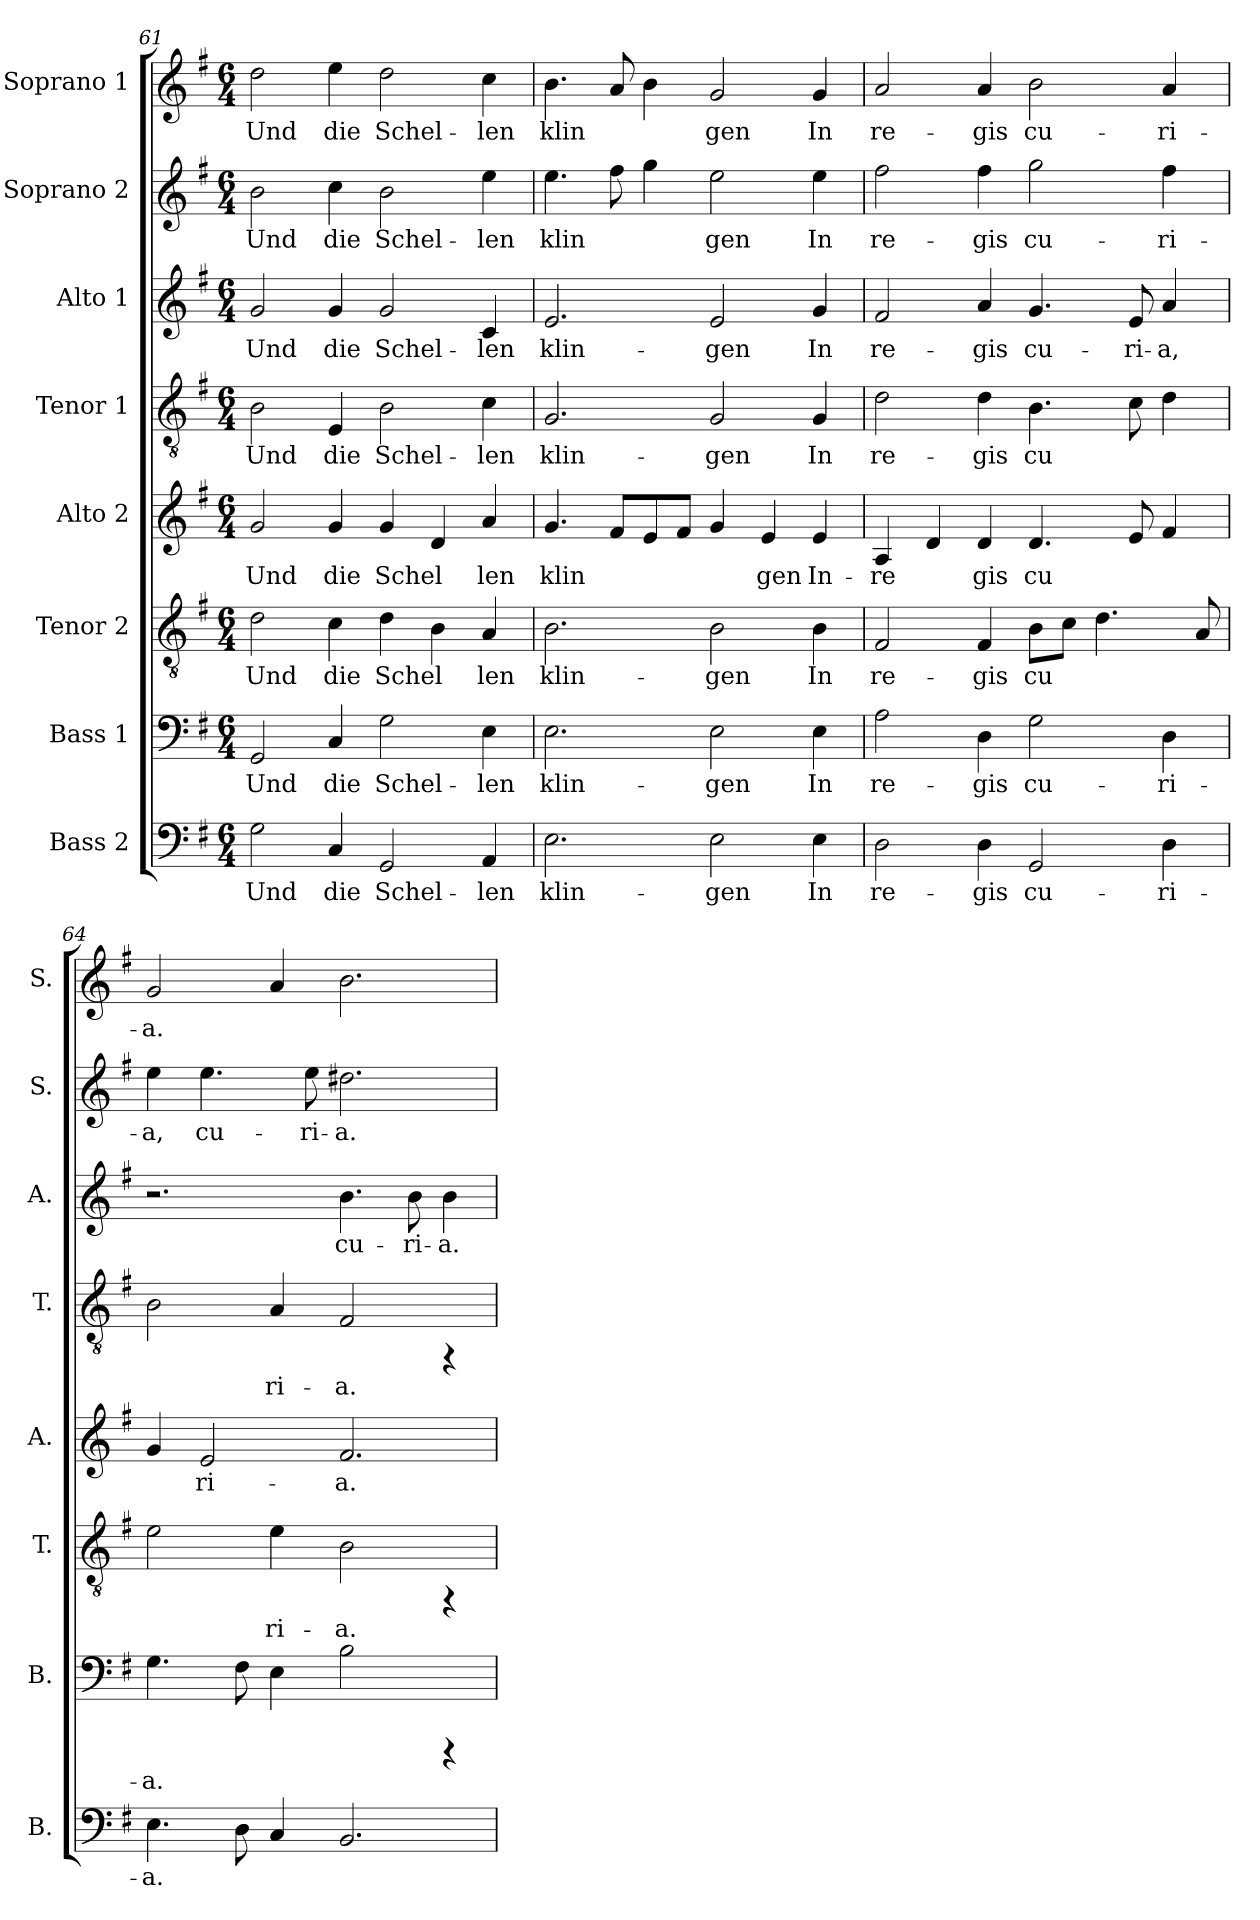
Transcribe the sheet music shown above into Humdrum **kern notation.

**kern	**text	**kern	**text	**kern	**text	**kern	**text	**kern	**text	**kern	**text	**kern	**text	**kern	**text
*part8	*part8	*part7	*part7	*part6	*part6	*part5	*part5	*part4	*part4	*part3	*part3	*part2	*part2	*part1	*part1
*staff8	*staff8	*staff7	*staff7	*staff6	*staff6	*staff5	*staff5	*staff4	*staff4	*staff3	*staff3	*staff2	*staff2	*staff1	*staff1
*I"Bass 2	*	*I"Bass 1	*	*I"Tenor 2	*	*I"Alto 2	*	*I"Tenor 1	*	*I"Alto 1	*	*I"Soprano 2	*	*I"Soprano 1	*
*I'B.	*	*I'B.	*	*I'T.	*	*I'A.	*	*I'T.	*	*I'A.	*	*I'S.	*	*I'S.	*
!!LO:PB:g=z
*clefF4	*	*clefF4	*	*clefGv2	*	*clefG2	*	*clefGv2	*	*clefG2	*	*clefG2	*	*clefG2	*
*k[f#]	*	*k[f#]	*	*k[f#]	*	*k[f#]	*	*k[f#]	*	*k[f#]	*	*k[f#]	*	*k[f#]	*
*G:	*	*G:	*	*G:	*	*G:	*	*G:	*	*G:	*	*G:	*	*G:	*
*M6/4	*	*M6/4	*	*M6/4	*	*M6/4	*	*M6/4	*	*M6/4	*	*M6/4	*	*M6/4	*
=61	=61	=61	=61	=61	=61	=61	=61	=61	=61	=61	=61	=61	=61	=61	=61
!	!LO:LY:b:cj	!	!LO:LY:b:cj	!	!LO:LY:b:cj	!	!LO:LY:b:cj	!	!LO:LY:b:cj	!	!LO:LY:b:cj	!	!LO:LY:b:cj	!	!LO:LY:b:cj
2G\	Und	2GG/	Und	2d\	Und	2g/	Und	2B\	Und	2g/	Und	2b\	Und	2dd\	Und
!	!LO:LY:b:cj	!	!LO:LY:b:cj	!	!LO:LY:b:cj	!	!LO:LY:b:cj	!	!LO:LY:b:cj	!	!LO:LY:b:cj	!	!LO:LY:b:cj	!	!LO:LY:b:cj
4C/	die	4C/	die	4c\	die	4g/	die	4E/	die	4g/	die	4cc\	die	4ee\	die
!	!LO:LY:b:cj	!	!LO:LY:b:cj	!	!LO:LY:b:cj	!	!LO:LY:b:cj	!	!LO:LY:b:cj	!	!LO:LY:b:cj	!	!LO:LY:b:cj	!	!LO:LY:b:cj
2GG/	Schel-	2G\	Schel-	4d\	Schel-	4g/	Schel-	2B\	Schel-	2g/	Schel-	2b\	Schel-	2dd\	Schel-
!	!	!	!	!	!LO:LY:b:cj	!	!LO:LY:b:cj	!	!	!	!	!	!	!	!
.	.	.	.	4B\	--	4d/	--	.	.	.	.	.	.	.	.
!	!LO:LY:b:cj	!	!LO:LY:b:cj	!	!LO:LY:b:cj	!	!LO:LY:b:cj	!	!LO:LY:b:cj	!	!LO:LY:b:cj	!	!LO:LY:b:cj	!	!LO:LY:b:cj
4AA/	-len	4E\	-len	4A/	-len	4a/	-len	4c\	-len	4c/	-len	4ee\	-len	4cc\	-len
=62	=62	=62	=62	=62	=62	=62	=62	=62	=62	=62	=62	=62	=62	=62	=62
!	!LO:LY:b:cj	!	!LO:LY:b:cj	!	!LO:LY:b:cj	!	!LO:LY:b:cj	!	!LO:LY:b:cj	!	!LO:LY:b:cj	!	!LO:LY:b:cj	!	!LO:LY:b:cj
2.E\	klin-	2.E\	klin-	2.B\	klin-	4.g/	klin-	2.G/	klin-	2.e/	klin-	4.ee\	klin-	4.b\	klin-
!	!	!	!	!	!	!	!LO:LY:b:cj	!	!	!	!	!	!LO:LY:b:cj	!	!LO:LY:b:cj
.	.	.	.	.	.	8f#/L	--	.	.	.	.	8ff#\	--	8a/	--
!	!	!	!	!	!	!	!LO:LY:b:cj	!	!	!	!	!	!LO:LY:b:cj	!	!LO:LY:b:cj
.	.	.	.	.	.	8e/	--	.	.	.	.	4gg\	--	4b\	--
!	!	!	!	!	!	!	!LO:LY:b:cj	!	!	!	!	!	!	!	!
.	.	.	.	.	.	8f#/J	--	.	.	.	.	.	.	.	.
!	!LO:LY:b:cj	!	!LO:LY:b:cj	!	!LO:LY:b:cj	!	!LO:LY:b:cj	!	!LO:LY:b:cj	!	!LO:LY:b:cj	!	!LO:LY:b:cj	!	!LO:LY:b:cj
2E\	-gen	2E\	-gen	2B\	-gen	4g/	--	2G/	-gen	2e/	-gen	2ee\	-gen	2g/	-gen
!	!	!	!	!	!	!	!LO:LY:b:cj	!	!	!	!	!	!	!	!
.	.	.	.	.	.	4e/	-gen	.	.	.	.	.	.	.	.
!	!LO:LY:b:cj	!	!LO:LY:b:cj	!	!LO:LY:b:cj	!	!LO:LY:b:cj	!	!LO:LY:b:cj	!	!LO:LY:b:cj	!	!LO:LY:b:cj	!	!LO:LY:b:cj
4E\	In	4E\	In	4B\	In	4e/	In-	4G/	In	4g/	In	4ee\	In	4g/	In
=63	=63	=63	=63	=63	=63	=63	=63	=63	=63	=63	=63	=63	=63	=63	=63
!	!LO:LY:b:cj	!	!LO:LY:b:cj	!	!LO:LY:b:cj	!	!LO:LY:b:cj	!	!LO:LY:b:cj	!	!LO:LY:b:cj	!	!LO:LY:b:cj	!	!LO:LY:b:cj
2D\	re-	2A\	re-	2F#/	re-	4A/	-re-	2d\	re-	2f#/	re-	2ff#\	re-	2a/	re-
!	!	!	!	!	!	!	!LO:LY:b:cj	!	!	!	!	!	!	!	!
.	.	.	.	.	.	4d/	--	.	.	.	.	.	.	.	.
!	!LO:LY:b:cj	!	!LO:LY:b:cj	!	!LO:LY:b:cj	!	!LO:LY:b:cj	!	!LO:LY:b:cj	!	!LO:LY:b:cj	!	!LO:LY:b:cj	!	!LO:LY:b:cj
4D\	-gis	4D\	-gis	4F#/	-gis	4d/	-gis	4d\	-gis	4a/	-gis	4ff#\	-gis	4a/	-gis
!	!LO:LY:b:cj	!	!LO:LY:b:cj	!	!LO:LY:b:cj	!	!LO:LY:b:cj	!	!LO:LY:b:cj	!	!LO:LY:b:cj	!	!LO:LY:b:cj	!	!LO:LY:b:cj
2GG/	cu-	2G\	cu-	8B\L	cu-	4.d/	cu-	4.B\	cu-	4.g/	cu-	2gg\	cu-	2b\	cu-
!	!	!	!	!	!LO:LY:b:cj	!	!	!	!	!	!	!	!	!	!
.	.	.	.	8c\J	--	.	.	.	.	.	.	.	.	.	.
!	!	!	!	!	!LO:LY:b:cj	!	!	!	!	!	!	!	!	!	!
.	.	.	.	4.d\	--	.	.	.	.	.	.	.	.	.	.
!	!	!	!	!	!	!	!LO:LY:b:cj	!	!LO:LY:b:cj	!	!LO:LY:b:cj	!	!	!	!
.	.	.	.	.	.	8e/	--	8c\	--	8e/	-ri-	.	.	.	.
!	!LO:LY:b:cj	!	!LO:LY:b:cj	!	!	!	!LO:LY:b:cj	!	!LO:LY:b:cj	!	!LO:LY:b:cj	!	!LO:LY:b:cj	!	!LO:LY:b:cj
4D\	-ri-	4D\	-ri-	.	.	4f#/	--	4d\	--	4a/	-a,	4ff#\	-ri-	4a/	-ri-
!	!	!	!	!	!LO:LY:b:cj	!	!	!	!	!	!	!	!	!	!
.	.	.	.	8A/	--	.	.	.	.	.	.	.	.	.	.
=64	=64	=64	=64	=64	=64	=64	=64	=64	=64	=64	=64	=64	=64	=64	=64
!	!LO:LY:b:cj	!	!LO:LY:b:cj	!	!LO:LY:b:cj	!	!LO:LY:b:cj	!	!LO:LY:b:cj	!	!	!	!LO:LY:b:cj	!	!LO:LY:b:cj
4.E\	-a.	4.G\	-a.	2e\	--	4g/	--	2B\	--	2.r	.	4ee\	-a,	2g/	-a.
!	!	!	!	!	!	!	!LO:LY:b:cj	!	!	!	!	!	!LO:LY:b:cj	!	!
.	.	.	.	.	.	2e/	-ri-	.	.	.	.	4.ee\	cu-	.	.
!	!LO:LY:b:cj	!	!LO:LY:b:cj	!	!	!	!	!	!	!	!	!	!	!	!
8D\	.	8F#\	.	.	.	.	.	.	.	.	.	.	.	.	.
!	!LO:LY:b:cj	!	!LO:LY:b:cj	!	!LO:LY:b:cj	!	!	!	!LO:LY:b:cj	!	!	!	!	!	!LO:LY:b:cj
4C/	.	4E\	.	4e\	-ri-	.	.	4A/	-ri-	.	.	.	.	4a/	.
!	!	!	!	!	!	!	!	!	!	!	!	!	!LO:LY:b:cj	!	!
.	.	.	.	.	.	.	.	.	.	.	.	8ee\	-ri-	.	.
!	!LO:LY:b:cj	!	!LO:LY:b:cj	!	!LO:LY:b:cj	!	!LO:LY:b:cj	!	!LO:LY:b:cj	!	!LO:LY:b:cj	!	!LO:LY:b:cj	!	!LO:LY:b:cj
2.BB/	.	2B\	.	2B\	-a.	2.f#/	-a.	2F#/	-a.	4.b\	cu-	2.dd#X\	-a.	2.b\	.
!	!	!	!	!	!	!	!	!	!	!	!LO:LY:b:cj	!	!	!	!
.	.	.	.	.	.	.	.	.	.	8b\	-ri-	.	.	.	.
!	!	!	!	!	!	!	!	!	!	!	!LO:LY:b:cj	!	!	!	!
.	.	4rCCC	.	4rFF	.	.	.	4rFF	.	4b\	-a.	.	.	.	.
=	=	=	=	=	=	=	=	=	=	=	=	=	=	=	=
*-	*-	*-	*-	*-	*-	*-	*-	*-	*-	*-	*-	*-	*-	*-	*-
